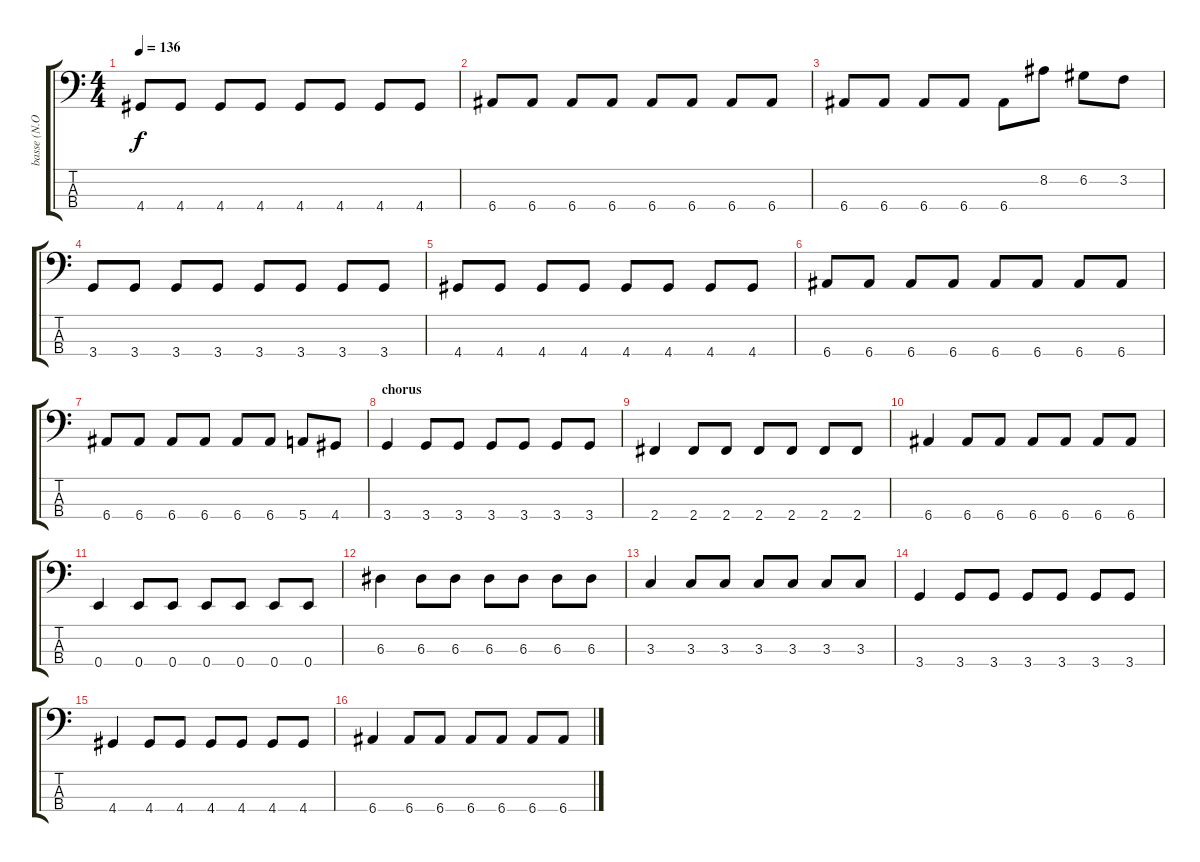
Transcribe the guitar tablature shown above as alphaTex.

\track ("basse (N.Oliveri)" "basse (N.O") {instrument electricbasspick}
\staff {score tabs}
\tuning (G2 D2 A1 E1) {hide}
\ts (4 4)
\tempo 136
\clef f4
\ks c
4.4.8{dy f} 4.4.8 4.4.8 4.4.8 4.4.8 4.4.8 4.4.8 4.4.8 |
6.4.8 6.4.8 6.4.8 6.4.8 6.4.8 6.4.8 6.4.8 6.4.8 |
6.4.8 6.4.8 6.4.8 6.4.8 6.4.8 8.2.8 6.2.8 3.2.8 |
3.4.8 3.4.8 3.4.8 3.4.8 3.4.8 3.4.8 3.4.8 3.4.8 |
4.4.8 4.4.8 4.4.8 4.4.8 4.4.8 4.4.8 4.4.8 4.4.8 |
6.4.8 6.4.8 6.4.8 6.4.8 6.4.8 6.4.8 6.4.8 6.4.8 |
6.4.8 6.4.8 6.4.8 6.4.8 6.4.8 6.4.8 5.4.8 4.4.8 |
\section ("" "chorus")
3.4.4 3.4.8 3.4.8 3.4.8 3.4.8 3.4.8 3.4.8 |
2.4.4 2.4.8 2.4.8 2.4.8 2.4.8 2.4.8 2.4.8 |
6.4.4 6.4.8 6.4.8 6.4.8 6.4.8 6.4.8 6.4.8 |
0.4.4 0.4.8 0.4.8 0.4.8 0.4.8 0.4.8 0.4.8 |
6.3.4 6.3.8 6.3.8 6.3.8 6.3.8 6.3.8 6.3.8 |
3.3.4 3.3.8 3.3.8 3.3.8 3.3.8 3.3.8 3.3.8 |
3.4.4 3.4.8 3.4.8 3.4.8 3.4.8 3.4.8 3.4.8 |
4.4.4 4.4.8 4.4.8 4.4.8 4.4.8 4.4.8 4.4.8 |
6.4.4 6.4.8 6.4.8 6.4.8 6.4.8 6.4.8 6.4.8
